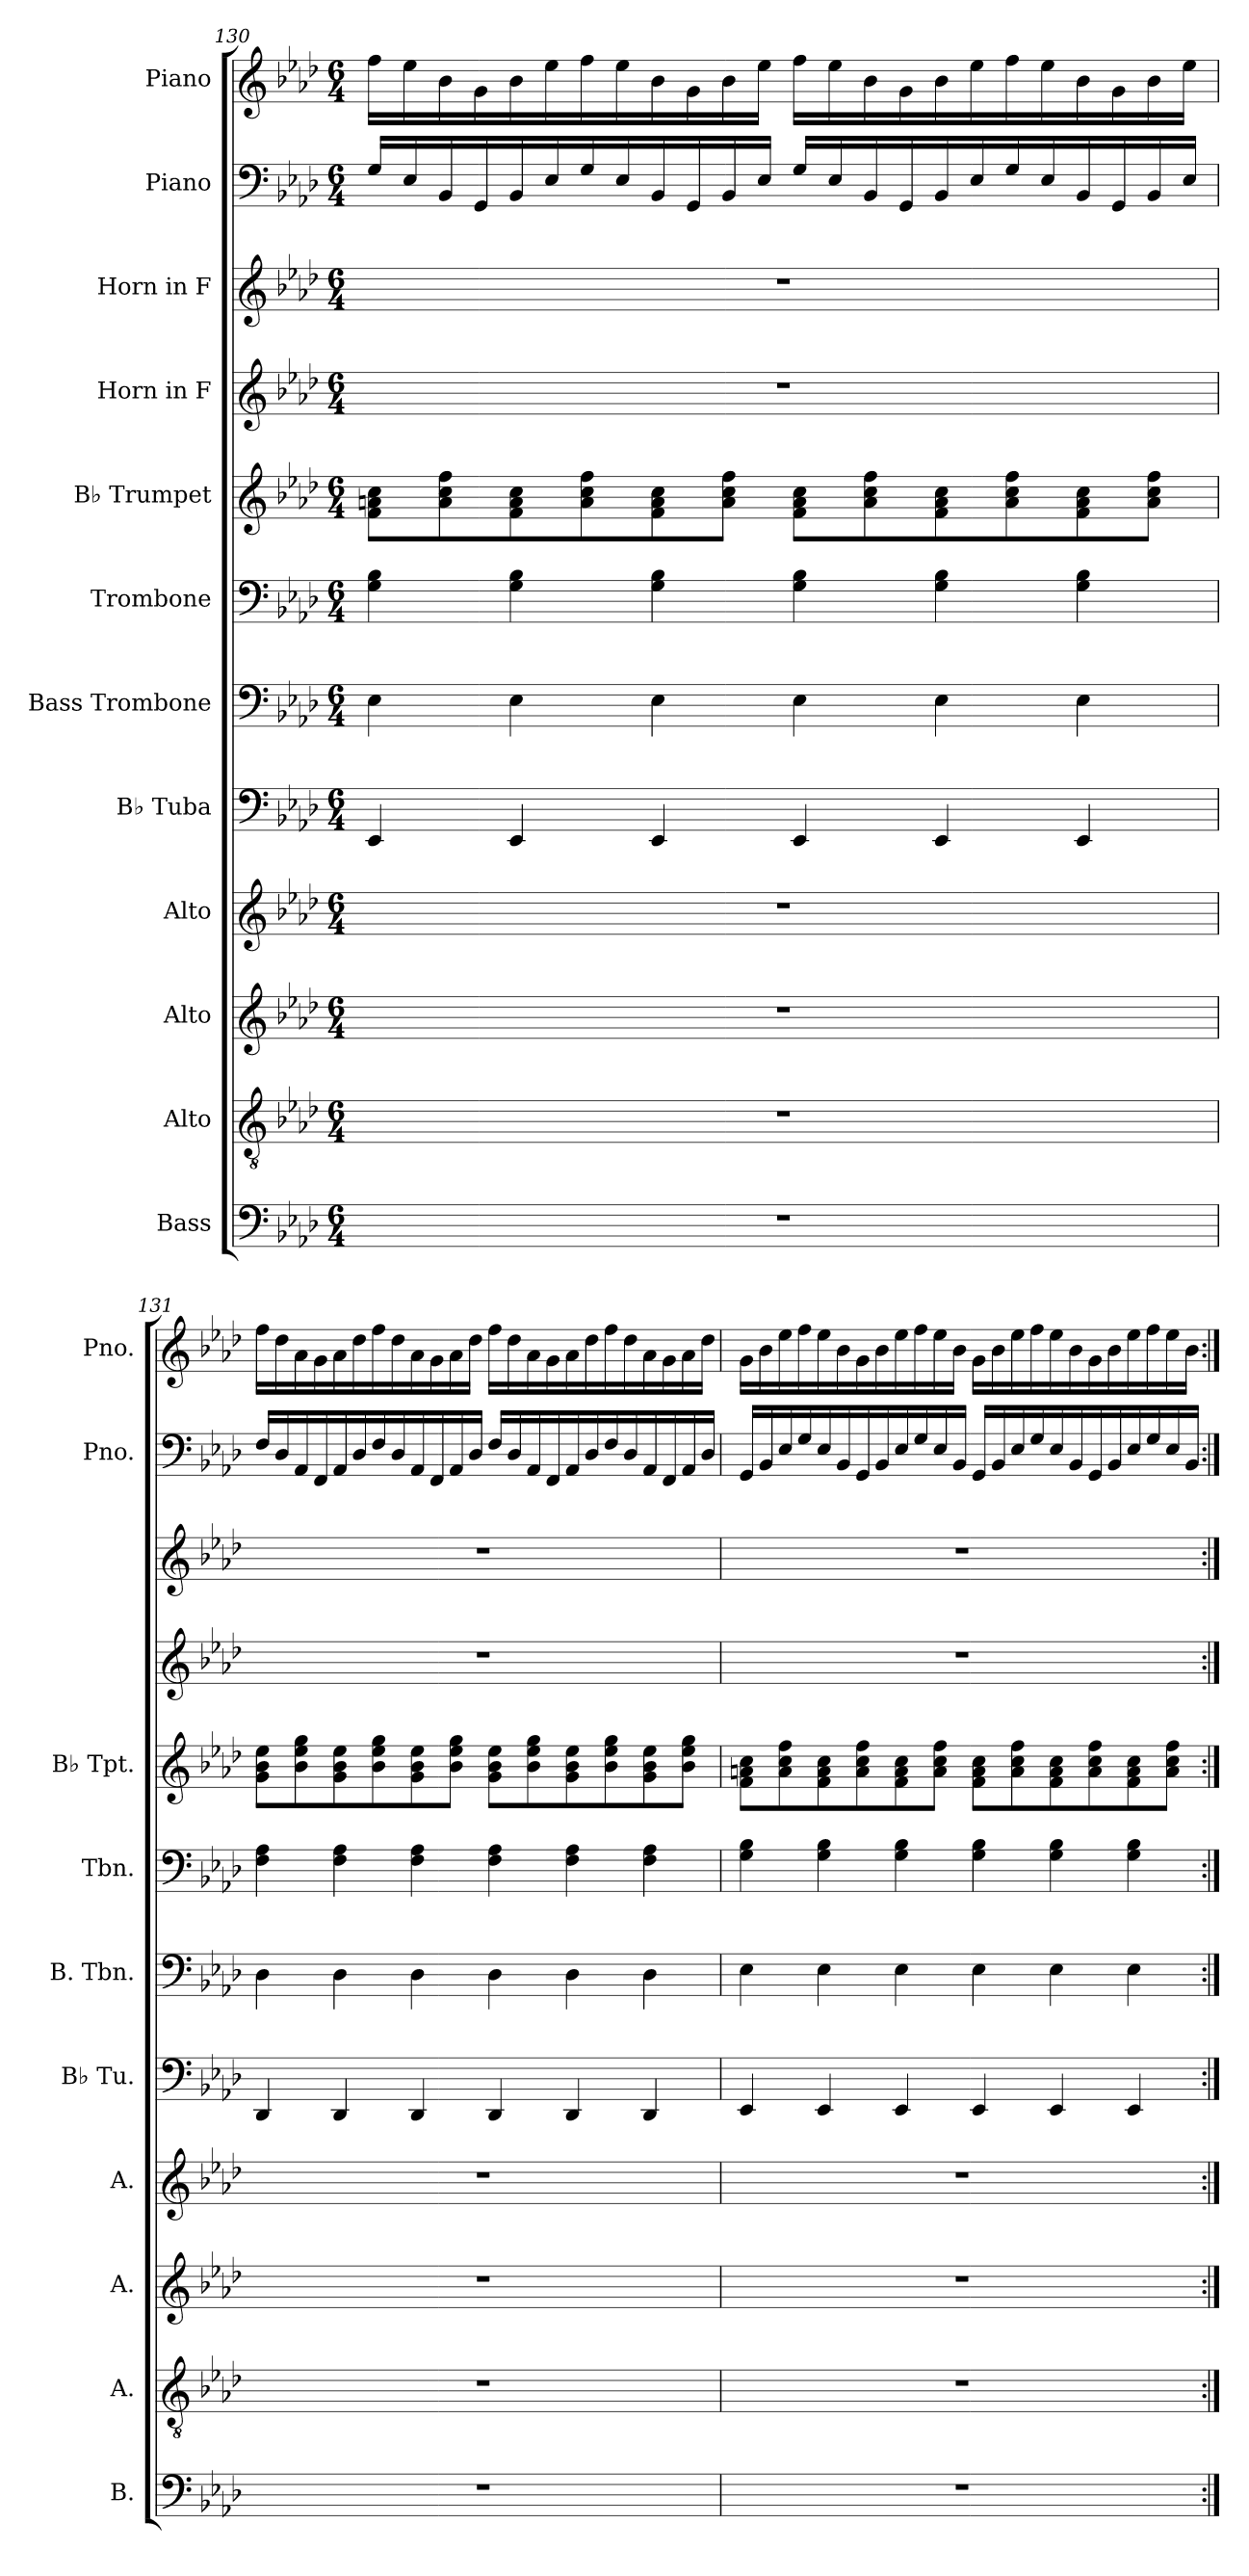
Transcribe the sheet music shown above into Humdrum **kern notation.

**kern	**kern	**kern	**kern	**kern	**kern	**kern	**kern	**kern	**kern	**kern	**kern
*part12	*part11	*part10	*part9	*part8	*part7	*part6	*part5	*part4	*part3	*part2	*part1
*staff12	*staff11	*staff10	*staff9	*staff8	*staff7	*staff6	*staff5	*staff4	*staff3	*staff2	*staff1
*I"Bass	*I"Alto	*I"Alto	*I"Alto	*I"B♭ Tuba	*I"Bass Trombone	*I"Trombone	*I"B♭ Trumpet	*I"Horn in F	*I"Horn in F	*I"Piano	*I"Piano
*I'B.	*I'A.	*I'A.	*I'A.	*I'B♭ Tu.	*I'B. Tbn.	*I'Tbn.	*I'B♭ Tpt.	*	*	*I'Pno.	*I'Pno.
!!LO:PB:g=z
*clefF4	*clefGv2	*clefG2	*clefG2	*clefF4	*clefF4	*clefF4	*clefG2	*clefG2	*clefG2	*clefF4	*clefG2
*	*	*	*	*	*	*	*ITrd1c2	*ITrd4c7	*ITrd4c7	*	*
*k[b-e-a-d-]	*k[b-e-a-d-]	*k[b-e-a-d-]	*k[b-e-a-d-]	*k[b-e-a-d-]	*k[b-e-a-d-]	*k[b-e-a-d-]	*k[b-e-a-d-g-c-]	*k[b-e-a-d-g-]	*k[b-e-a-d-g-]	*k[b-e-a-d-]	*k[b-e-a-d-]
*M6/4	*M6/4	*M6/4	*M6/4	*M6/4	*M6/4	*M6/4	*M6/4	*M6/4	*M6/4	*M6/4	*M6/4
=130	=130	=130	=130	=130	=130	=130	=130	=130	=130	=130	=130
1.r	1.r	1.r	1.r	4EE-/	4E-\	4G\ 4B-\	8e-\ 8gn\ 8b-\L	1.r	1.r	16G/LL	16ff\LL
.	.	.	.	.	.	.	.	.	.	16E-/	16ee-\
.	.	.	.	.	.	.	8g\ 8b-\ 8ee-\	.	.	16BB-/	16b-\
.	.	.	.	.	.	.	.	.	.	16GG/	16g\
.	.	.	.	4EE-/	4E-\	4G\ 4B-\	8e-\ 8g\ 8b-\	.	.	16BB-/	16b-\
.	.	.	.	.	.	.	.	.	.	16E-/	16ee-\
.	.	.	.	.	.	.	8g\ 8b-\ 8ee-\	.	.	16G/	16ff\
.	.	.	.	.	.	.	.	.	.	16E-/	16ee-\
.	.	.	.	4EE-/	4E-\	4G\ 4B-\	8e-\ 8g\ 8b-\	.	.	16BB-/	16b-\
.	.	.	.	.	.	.	.	.	.	16GG/	16g\
.	.	.	.	.	.	.	8g\ 8b-\ 8ee-\J	.	.	16BB-/	16b-\
.	.	.	.	.	.	.	.	.	.	16E-/JJ	16ee-\JJ
.	.	.	.	4EE-/	4E-\	4G\ 4B-\	8e-\ 8g\ 8b-\L	.	.	16G/LL	16ff\LL
.	.	.	.	.	.	.	.	.	.	16E-/	16ee-\
.	.	.	.	.	.	.	8g\ 8b-\ 8ee-\	.	.	16BB-/	16b-\
.	.	.	.	.	.	.	.	.	.	16GG/	16g\
.	.	.	.	4EE-/	4E-\	4G\ 4B-\	8e-\ 8g\ 8b-\	.	.	16BB-/	16b-\
.	.	.	.	.	.	.	.	.	.	16E-/	16ee-\
.	.	.	.	.	.	.	8g\ 8b-\ 8ee-\	.	.	16G/	16ff\
.	.	.	.	.	.	.	.	.	.	16E-/	16ee-\
.	.	.	.	4EE-/	4E-\	4G\ 4B-\	8e-\ 8g\ 8b-\	.	.	16BB-/	16b-\
.	.	.	.	.	.	.	.	.	.	16GG/	16g\
.	.	.	.	.	.	.	8g\ 8b-\ 8ee-\J	.	.	16BB-/	16b-\
.	.	.	.	.	.	.	.	.	.	16E-/JJ	16ee-\JJ
!!LO:PB:g=z
=131	=131	=131	=131	=131	=131	=131	=131	=131	=131	=131	=131
1.r	1.r	1.r	1.r	4DD-/	4D-\	4F\ 4A-\	8f\ 8a-\ 8dd-\L	1.r	1.r	16F/LL	16ff\LL
.	.	.	.	.	.	.	.	.	.	16D-/	16dd-\
.	.	.	.	.	.	.	8a-\ 8dd-\ 8ff\	.	.	16AA-/	16a-\
.	.	.	.	.	.	.	.	.	.	16FF/	16g\
.	.	.	.	4DD-/	4D-\	4F\ 4A-\	8f\ 8a-\ 8dd-\	.	.	16AA-/	16a-\
.	.	.	.	.	.	.	.	.	.	16D-/	16dd-\
.	.	.	.	.	.	.	8a-\ 8dd-\ 8ff\	.	.	16F/	16ff\
.	.	.	.	.	.	.	.	.	.	16D-/	16dd-\
.	.	.	.	4DD-/	4D-\	4F\ 4A-\	8f\ 8a-\ 8dd-\	.	.	16AA-/	16a-\
.	.	.	.	.	.	.	.	.	.	16FF/	16g\
.	.	.	.	.	.	.	8a-\ 8dd-\ 8ff\J	.	.	16AA-/	16a-\
.	.	.	.	.	.	.	.	.	.	16D-/JJ	16dd-\JJ
.	.	.	.	4DD-/	4D-\	4F\ 4A-\	8f\ 8a-\ 8dd-\L	.	.	16F/LL	16ff\LL
.	.	.	.	.	.	.	.	.	.	16D-/	16dd-\
.	.	.	.	.	.	.	8a-\ 8dd-\ 8ff\	.	.	16AA-/	16a-\
.	.	.	.	.	.	.	.	.	.	16FF/	16g\
.	.	.	.	4DD-/	4D-\	4F\ 4A-\	8f\ 8a-\ 8dd-\	.	.	16AA-/	16a-\
.	.	.	.	.	.	.	.	.	.	16D-/	16dd-\
.	.	.	.	.	.	.	8a-\ 8dd-\ 8ff\	.	.	16F/	16ff\
.	.	.	.	.	.	.	.	.	.	16D-/	16dd-\
.	.	.	.	4DD-/	4D-\	4F\ 4A-\	8f\ 8a-\ 8dd-\	.	.	16AA-/	16a-\
.	.	.	.	.	.	.	.	.	.	16FF/	16g\
.	.	.	.	.	.	.	8a-\ 8dd-\ 8ff\J	.	.	16AA-/	16a-\
.	.	.	.	.	.	.	.	.	.	16D-/JJ	16dd-\JJ
!!LO:PB:g=z
=132	=132	=132	=132	=132	=132	=132	=132	=132	=132	=132	=132
1.r	1.r	1.r	1.r	4EE-/	4E-\	4G\ 4B-\	8e-\ 8gn\ 8b-\L	1.r	1.r	16GG/LL	16g\LL
.	.	.	.	.	.	.	.	.	.	16BB-/	16b-\
.	.	.	.	.	.	.	8g\ 8b-\ 8ee-\	.	.	16E-/	16ee-\
.	.	.	.	.	.	.	.	.	.	16G/	16ff\
.	.	.	.	4EE-/	4E-\	4G\ 4B-\	8e-\ 8g\ 8b-\	.	.	16E-/	16ee-\
.	.	.	.	.	.	.	.	.	.	16BB-/	16b-\
.	.	.	.	.	.	.	8g\ 8b-\ 8ee-\	.	.	16GG/	16g\
.	.	.	.	.	.	.	.	.	.	16BB-/	16b-\
.	.	.	.	4EE-/	4E-\	4G\ 4B-\	8e-\ 8g\ 8b-\	.	.	16E-/	16ee-\
.	.	.	.	.	.	.	.	.	.	16G/	16ff\
.	.	.	.	.	.	.	8g\ 8b-\ 8ee-\J	.	.	16E-/	16ee-\
.	.	.	.	.	.	.	.	.	.	16BB-/JJ	16b-\JJ
.	.	.	.	4EE-/	4E-\	4G\ 4B-\	8e-\ 8g\ 8b-\L	.	.	16GG/LL	16g\LL
.	.	.	.	.	.	.	.	.	.	16BB-/	16b-\
.	.	.	.	.	.	.	8g\ 8b-\ 8ee-\	.	.	16E-/	16ee-\
.	.	.	.	.	.	.	.	.	.	16G/	16ff\
.	.	.	.	4EE-/	4E-\	4G\ 4B-\	8e-\ 8g\ 8b-\	.	.	16E-/	16ee-\
.	.	.	.	.	.	.	.	.	.	16BB-/	16b-\
.	.	.	.	.	.	.	8g\ 8b-\ 8ee-\	.	.	16GG/	16g\
.	.	.	.	.	.	.	.	.	.	16BB-/	16b-\
.	.	.	.	4EE-/	4E-\	4G\ 4B-\	8e-\ 8g\ 8b-\	.	.	16E-/	16ee-\
.	.	.	.	.	.	.	.	.	.	16G/	16ff\
.	.	.	.	.	.	.	8g\ 8b-\ 8ee-\J	.	.	16E-/	16ee-\
.	.	.	.	.	.	.	.	.	.	16BB-/JJ	16b-\JJ
=:|!	=:|!	=:|!	=:|!	=:|!	=:|!	=:|!	=:|!	=:|!	=:|!	=:|!	=:|!
*-	*-	*-	*-	*-	*-	*-	*-	*-	*-	*-	*-
